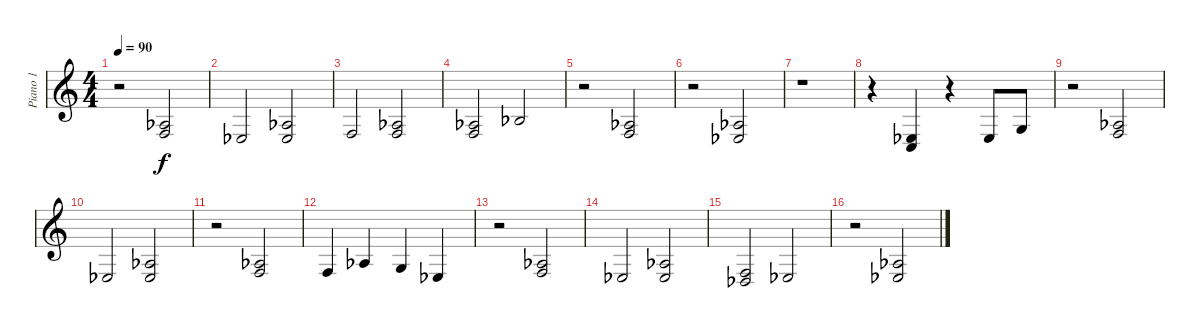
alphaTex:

\track ("Piano 1" "Piano 1") {instrument acousticgrandpiano}
\staff {score}
\tuning (E4 B3 G3 D3 A2 E2) {hide}
\ts (4 4)
\tempo 90
\clef g2
\ks c
r.2{dy f} (1.3{acc b} 3.4).2 |
1.4{acc b}.2 (1.3{acc b} 1.4{acc b}).2 |
3.4.2 (1.3{acc b} 3.4).2 |
(1.3{acc b} 3.4).2 3.3{acc b}.2 |
r.2 (1.3{acc b} 3.4).2 |
r.2 (1.3{acc b} 1.4{acc b}).2 |
r.1 |
r.4 (1.4{acc b} 3.5).4 r.4 1.4{acc b}.8 0.3.8 |
r.2 (1.3{acc b} 3.4).2 |
1.4{acc b}.2 (1.3{acc b} 1.4{acc b}).2 |
r.2 (1.3{acc b} 3.4).2 |
3.4.4 1.3{acc b}.4 0.3.4 1.4{acc b}.4 |
r.2 (1.3{acc b} 3.4).2 |
1.4{acc b}.2 (1.3{acc b} 1.4{acc b}).2 |
(3.4 4.5{acc b}).2 1.4{acc b}.2 |
r.2 (1.3{acc b} 1.4{acc b}).2
